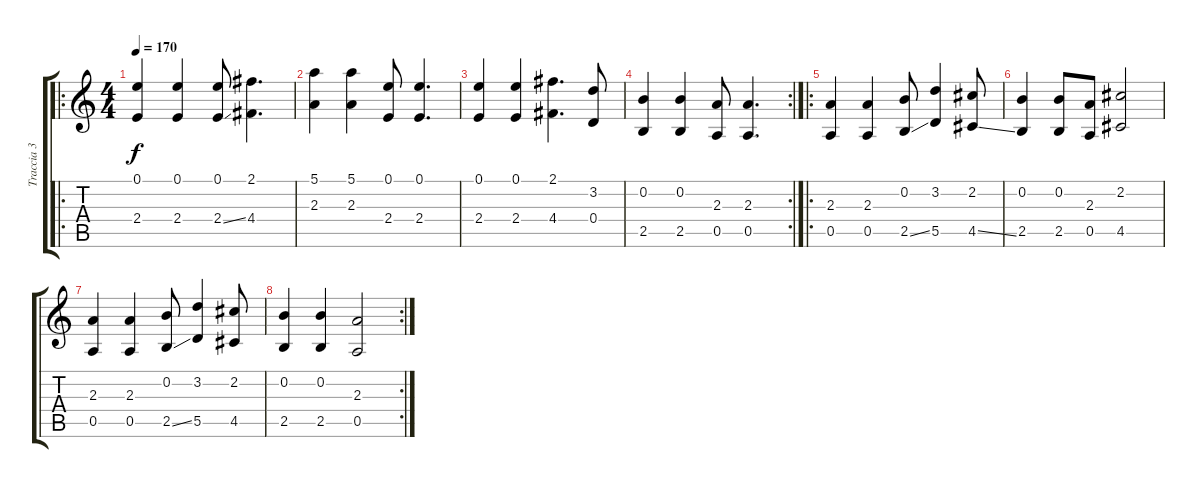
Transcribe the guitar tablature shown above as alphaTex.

\track ("Traccia 3" "Traccia 3") {instrument acousticguitarsteel}
\staff {score tabs}
\tuning (E4 B3 G3 D3 A2 E2) {hide}
\ro
\ts (4 4)
\tempo 170
\clef g2
\ks c
(0.1 2.4).4{dy f} (0.1 2.4).4 (0.1 2.4{ss}).8 (2.1 4.4).4{d} |
(5.1 2.3).4 (5.1 2.3).4 (0.1 2.4).8 (0.1 2.4).4{d} |
(0.1 2.4).4 (0.1 2.4).4 (2.1 4.4).4{d} (3.2 0.4).8 |
\rc 2
(0.2 2.5).4 (0.2 2.5).4 (2.3 0.5).8 (2.3 0.5).4{d} |
\ro
(2.3 0.5).4 (2.3 0.5).4 (0.2 2.5{ss}).8 (3.2 5.5).4 (2.2 4.5{ss}).8 |
(0.2 2.5).4 (0.2 2.5).8 (2.3 0.5).8 (2.2 4.5).2 |
(2.3 0.5).4 (2.3 0.5).4 (0.2 2.5{ss}).8 (3.2 5.5).4 (2.2 4.5).8 |
\rc 2
(0.2 2.5).4 (0.2 2.5).4 (2.3 0.5).2
